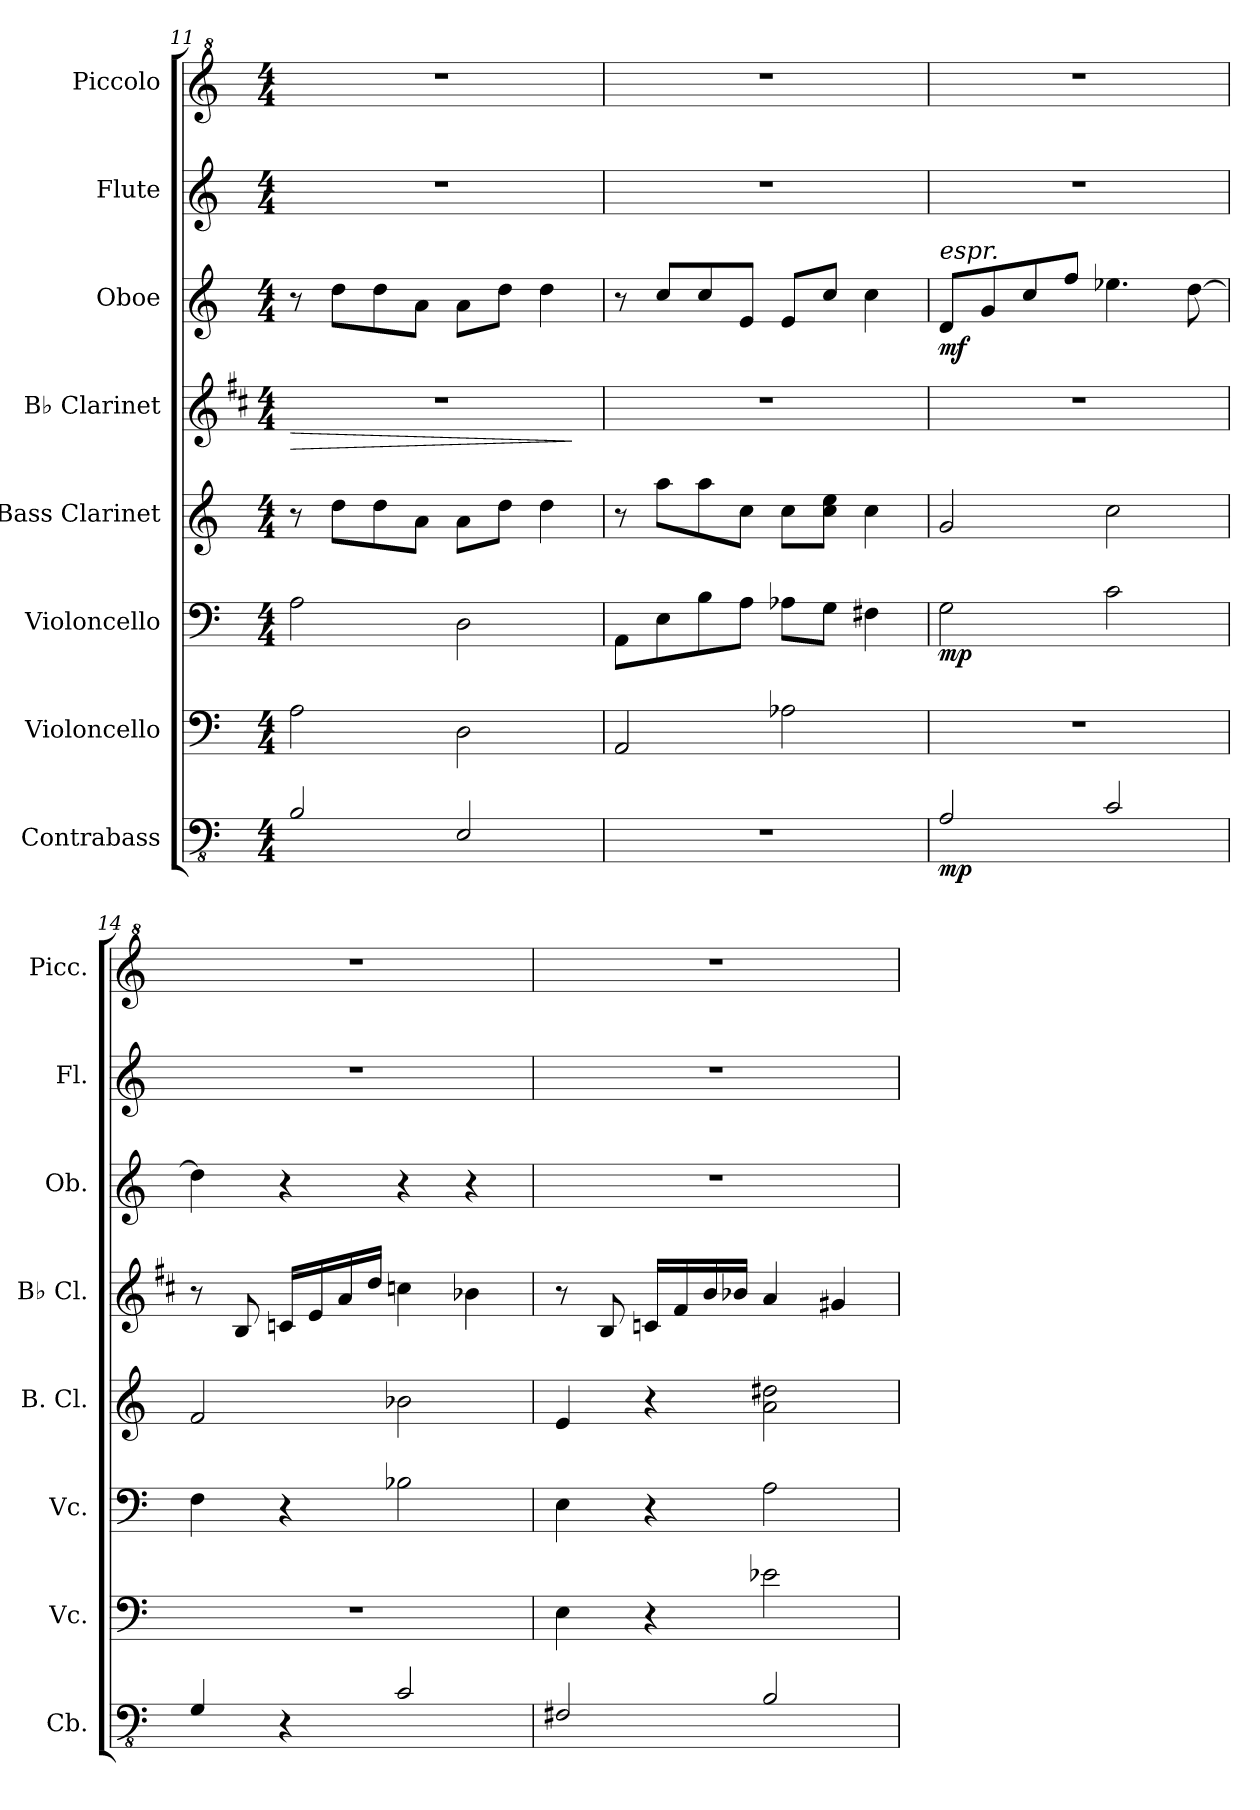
**kern	**dynam	**kern	**kern	**dynam	**kern	**kern	**dynam	**kern	**dynam	**kern	**kern
*part8	*part8	*part7	*part6	*part6	*part5	*part4	*part4	*part3	*part3	*part2	*part1
*staff8	*staff8	*staff7	*staff6	*staff6	*staff5	*staff4	*staff4	*staff3	*staff3	*staff2	*staff1
*I"Contrabass	*	*I"Violoncello	*I"Violoncello	*	*I"Bass Clarinet	*I"B♭ Clarinet	*	*I"Oboe	*	*I"Flute	*I"Piccolo
*I'Cb.	*	*I'Vc.	*I'Vc.	*	*I'B. Cl.	*I'B♭ Cl.	*	*I'Ob.	*	*I'Fl.	*I'Picc.
*clefFv4	*	*clefF4	*clefF4	*	*clefG2	*clefG2	*	*clefG2	*	*clefG2	*clefG^2
*ITrd7c12	*	*	*	*	*ITrd8c14	*ITrd1c2	*	*	*	*	*ITrd-7c-12
*k[]	*	*k[]	*k[]	*	*k[]	*k[]	*	*k[]	*	*k[]	*k[]
*M4/4	*	*M4/4	*M4/4	*	*M4/4	*M4/4	*	*M4/4	*	*M4/4	*M4/4
=11	=11	=11	=11	=11	=11	=11	=11	=11	=11	=11	=11
!	!	!	!	!	!	!	!LO:HP:b	!	!	!	!
2BBB/	.	2A\	2A\	.	8r	1r	>	8r	.	1r	1r
.	.	.	.	.	8d\L	.	.	8dd\L	.	.	.
.	.	.	.	.	8d\	.	.	8dd\	.	.	.
.	.	.	.	.	8A\J	.	.	8a\J	.	.	.
2EEE/	.	2D\	2D\	.	8A\L	.	.	8a\L	.	.	.
.	.	.	.	.	8d\J	.	.	8dd\J	.	.	.
.	.	.	.	.	4d\	.	.	4dd\	.	.	.
.	.	.	.	.	.	.	]	.	.	.	.
!!LO:PB:g=z
=12	=12	=12	=12	=12	=12	=12	=12	=12	=12	=12	=12
1r	.	2AA/	8AA\L	.	8r	1r	.	8r	.	1r	1r
.	.	.	8E\	.	8a\L	.	.	8cc/L	.	.	.
.	.	.	8B\	.	8a\	.	.	8cc/	.	.	.
.	.	.	8A\J	.	8c\J	.	.	8e/J	.	.	.
.	.	2A-X\	8A-X\L	.	8c\L	.	.	8e/L	.	.	.
.	.	.	8G\J	.	8c\ 8e\J	.	.	8cc/J	.	.	.
.	.	.	4F#X\	.	4c\	.	.	4cc\	.	.	.
=13	=13	=13	=13	=13	=13	=13	=13	=13	=13	=13	=13
!	!	!	!	!	!	!	!	!LO:TX:a:i:t=espr.	!	!	!
!	!LO:DY:b	!	!	!LO:DY:b	!	!	!	!	!LO:DY:b	!	!
2AAA/	mp	1r	2G\	mp	2G/	1r	.	8d/L	mf	1r	1r
.	.	.	.	.	.	.	.	8g/	.	.	.
.	.	.	.	.	.	.	.	8cc/	.	.	.
.	.	.	.	.	.	.	.	8ff/J	.	.	.
2CC/	.	.	2c\	.	2c\	.	.	4.ee-X\	.	.	.
.	.	.	.	.	.	.	.	[8dd\	.	.	.
=14	=14	=14	=14	=14	=14	=14	=14	=14	=14	=14	=14
4GGG/	.	1r	4F\	.	2F/	8r	.	4dd\]	.	1r	1r
.	.	.	.	.	.	8A/	.	.	.	.	.
4r	.	.	4r	.	.	16B-X/LL	.	4r	.	.	.
.	.	.	.	.	.	16d/	.	.	.	.	.
.	.	.	.	.	.	16g/	.	.	.	.	.
.	.	.	.	.	.	16cc/JJ	.	.	.	.	.
2CC/	.	.	2B-X\	.	2B-X\	4b-X\	.	4r	.	.	.
.	.	.	.	.	.	4a-X\	.	4r	.	.	.
=15	=15	=15	=15	=15	=15	=15	=15	=15	=15	=15	=15
2FFF#X/	.	4E\	4E\	.	4E/	8r	.	1r	.	1r	1r
.	.	.	.	.	.	8A/	.	.	.	.	.
.	.	4r	4r	.	4r	16B-X/LL	.	.	.	.	.
.	.	.	.	.	.	16e/	.	.	.	.	.
.	.	.	.	.	.	16a/	.	.	.	.	.
.	.	.	.	.	.	16a-X/JJ	.	.	.	.	.
2BBB/	.	2e-X\	2A\	.	2A\ 2d#X\	4g/	.	.	.	.	.
.	.	.	.	.	.	4f#X/	.	.	.	.	.
=	=	=	=	=	=	=	=	=	=	=	=
*-	*-	*-	*-	*-	*-	*-	*-	*-	*-	*-	*-
